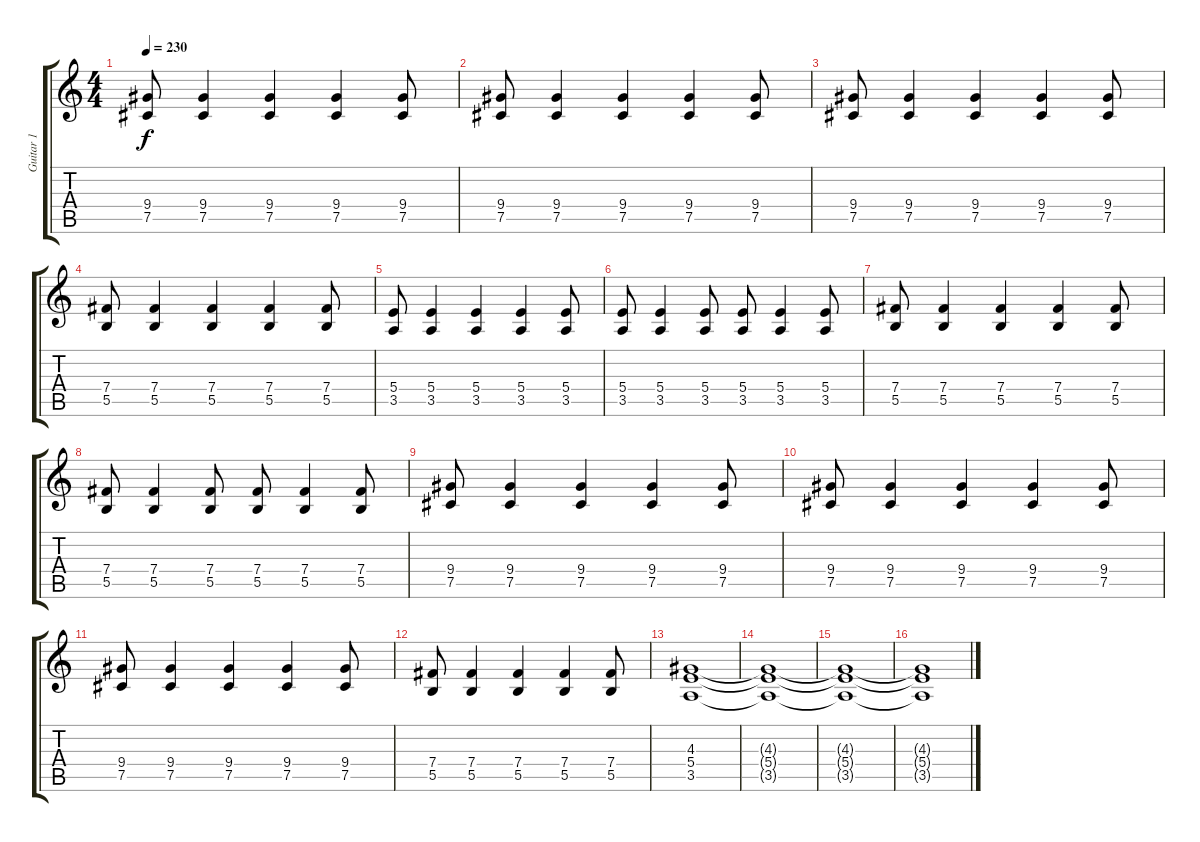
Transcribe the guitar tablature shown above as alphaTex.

\track ("Guitar 1" "Guitar 1") {instrument distortionguitar}
\staff {score tabs}
\tuning (Db4 Ab3 E3 B2 Gb2 B1) {hide}
\ts (4 4)
\tempo 230
\clef g2
\ks c
(9.4 7.5).8{dy f} (9.4 7.5).4 (9.4 7.5).4 (9.4 7.5).4 (9.4 7.5).8 |
(9.4 7.5).8 (9.4 7.5).4 (9.4 7.5).4 (9.4 7.5).4 (9.4 7.5).8 |
(9.4 7.5).8 (9.4 7.5).4 (9.4 7.5).4 (9.4 7.5).4 (9.4 7.5).8 |
(7.4 5.5).8 (7.4 5.5).4 (7.4 5.5).4 (7.4 5.5).4 (7.4 5.5).8 |
(5.4 3.5).8 (5.4 3.5).4 (5.4 3.5).4 (5.4 3.5).4 (5.4 3.5).8 |
(5.4 3.5).8 (5.4 3.5).4 (5.4 3.5).8 (5.4 3.5).8 (5.4 3.5).4 (5.4 3.5).8 |
(7.4 5.5).8 (7.4 5.5).4 (7.4 5.5).4 (7.4 5.5).4 (7.4 5.5).8 |
(7.4 5.5).8 (7.4 5.5).4 (7.4 5.5).8 (7.4 5.5).8 (7.4 5.5).4 (7.4 5.5).8 |
(9.4 7.5).8 (9.4 7.5).4 (9.4 7.5).4 (9.4 7.5).4 (9.4 7.5).8 |
(9.4 7.5).8 (9.4 7.5).4 (9.4 7.5).4 (9.4 7.5).4 (9.4 7.5).8 |
(9.4 7.5).8 (9.4 7.5).4 (9.4 7.5).4 (9.4 7.5).4 (9.4 7.5).8 |
(7.4 5.5).8 (7.4 5.5).4 (7.4 5.5).4 (7.4 5.5).4 (7.4 5.5).8 |
(4.3 5.4 3.5).1 |
(4.3{t} 5.4{t} 3.5{t}).1 |
(4.3{t} 5.4{t} 3.5{t}).1 |
(4.3{t} 5.4{t} 3.5{t}).1
